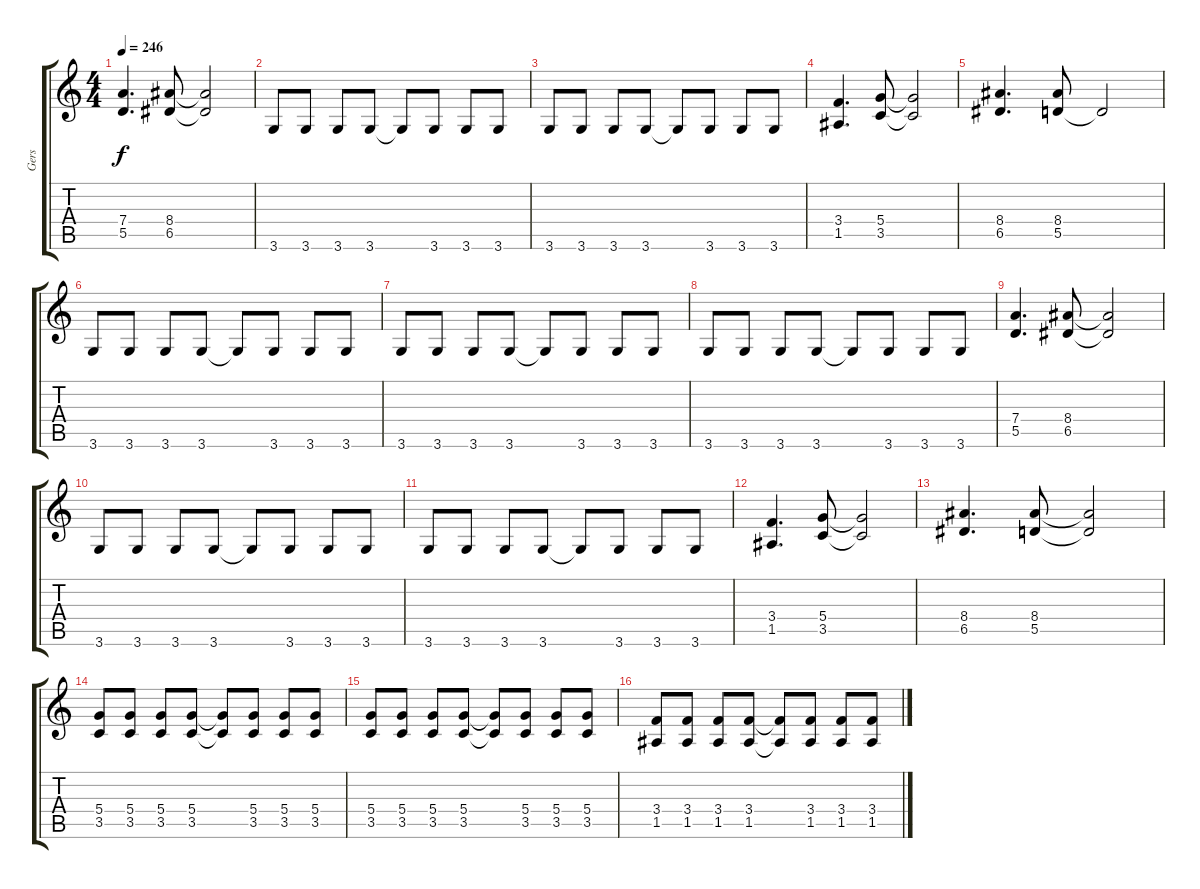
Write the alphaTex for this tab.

\track ("Gers" "Gers") {instrument distortionguitar}
\staff {score tabs}
\tuning (E4 B3 G3 D3 A2 E2) {hide}
\ts (4 4)
\tempo 246
\clef g2
\ks c
(7.4 5.5).4{d dy f} (8.4 6.5).8 (8.4{t} 6.5{t}).2 |
3.6.8 3.6.8 3.6.8 3.6.8 3.6{t}.8 3.6.8 3.6.8 3.6.8 |
3.6.8 3.6.8 3.6.8 3.6.8 3.6{t}.8 3.6.8 3.6.8 3.6.8 |
(3.4 1.5).4{d} (5.4 3.5).8 (5.4{t} 3.5{t}).2 |
(8.4 6.5).4{d} (8.4 5.5).8 5.5{t}.2 |
3.6.8 3.6.8 3.6.8 3.6.8 3.6{t}.8 3.6.8 3.6.8 3.6.8 |
3.6.8 3.6.8 3.6.8 3.6.8 3.6{t}.8 3.6.8 3.6.8 3.6.8 |
3.6.8 3.6.8 3.6.8 3.6.8 3.6{t}.8 3.6.8 3.6.8 3.6.8 |
(7.4 5.5).4{d} (8.4 6.5).8 (8.4{t} 6.5{t}).2 |
3.6.8 3.6.8 3.6.8 3.6.8 3.6{t}.8 3.6.8 3.6.8 3.6.8 |
3.6.8 3.6.8 3.6.8 3.6.8 3.6{t}.8 3.6.8 3.6.8 3.6.8 |
(3.4 1.5).4{d} (5.4 3.5).8 (5.4{t} 3.5{t}).2 |
(8.4 6.5).4{d} (8.4 5.5).8 (8.4{t} 5.5{t}).2 |
(5.4 3.5).8 (5.4 3.5).8 (5.4 3.5).8 (5.4 3.5).8 (5.4{t} 3.5{t}).8 (5.4 3.5).8 (5.4 3.5).8 (5.4 3.5).8 |
(5.4 3.5).8 (5.4 3.5).8 (5.4 3.5).8 (5.4 3.5).8 (5.4{t} 3.5{t}).8 (5.4 3.5).8 (5.4 3.5).8 (5.4 3.5).8 |
(3.4 1.5).8 (3.4 1.5).8 (3.4 1.5).8 (3.4 1.5).8 (3.4{t} 1.5{t}).8 (3.4 1.5).8 (3.4 1.5).8 (3.4 1.5).8
